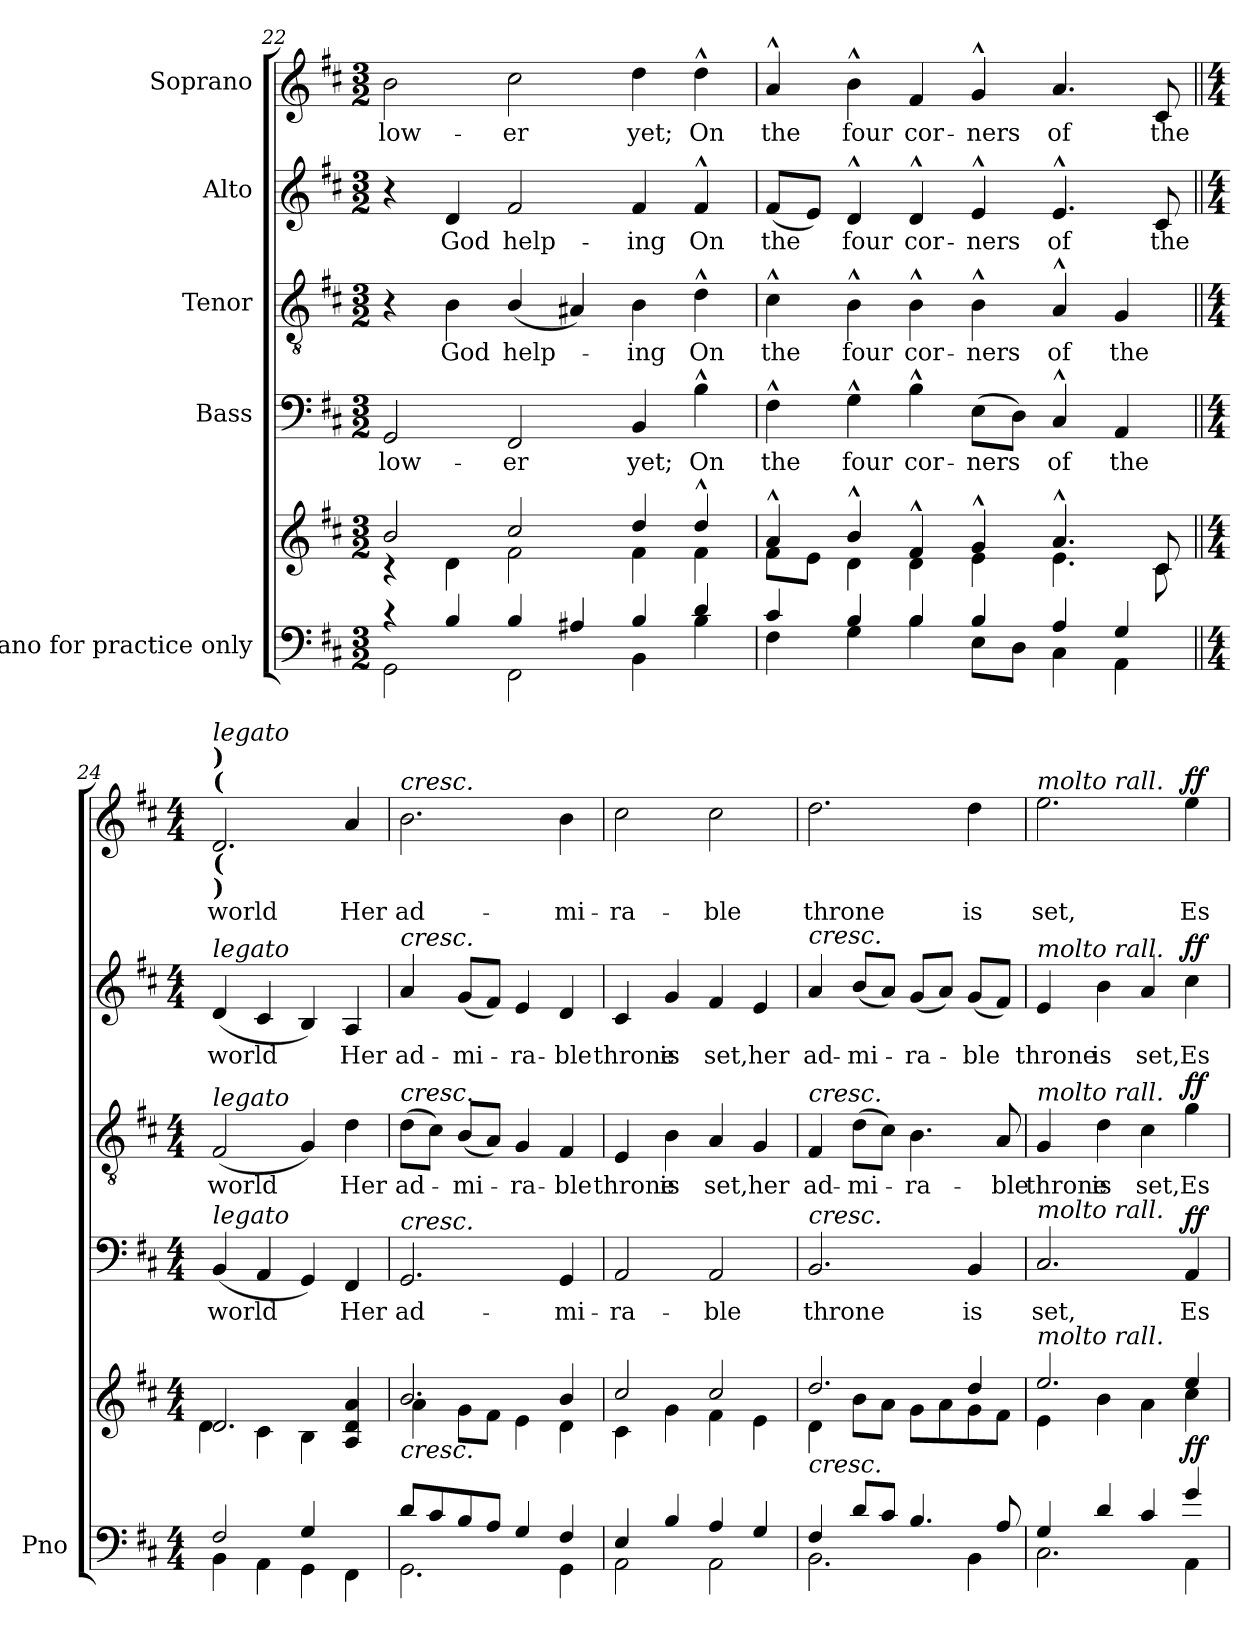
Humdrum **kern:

**kern	**kern	**dynam	**kern	**text	**dynam	**kern	**text	**dynam	**kern	**text	**dynam	**kern	**text	**dynam
*part5	*part5	*part5	*part4	*part4	*part4	*part3	*part3	*part3	*part2	*part2	*part2	*part1	*part1	*part1
*staff6	*staff5	*staff5/6	*staff4	*staff4	*staff4	*staff3	*staff3	*staff3	*staff2	*staff2	*staff2	*staff1	*staff1	*staff1
*I"Piano for practice only	*	*	*I"Bass	*	*	*I"Tenor	*	*	*I"Alto	*	*	*I"Soprano	*	*
*I'Pno	*	*	*	*	*	*	*	*	*	*	*	*	*	*
*clefF4	*clefG2	*	*clefF4	*	*	*clefGv2	*	*	*clefG2	*	*	*clefG2	*	*
*k[f#c#]	*k[f#c#]	*	*k[f#c#]	*	*	*k[f#c#]	*	*	*k[f#c#]	*	*	*k[f#c#]	*	*
*M3/2	*M3/2	*	*M3/2	*	*	*M3/2	*	*	*M3/2	*	*	*M3/2	*	*
=22	=22	=22	=22	=22	=22	=22	=22	=22	=22	=22	=22	=22	=22	=22
*^	*^	*	*	*	*	*	*	*	*	*	*	*	*	*
4r	2GG\	2b/	4r	.	2GG/	low-	.	4r	.	.	4r	.	.	2b\	low-	.
4B/	.	.	4d\	.	.	.	.	4B\	God	.	4d/	God	.	.	.	.
4B/	2FF#\	2cc#/	2f#\	.	2FF#/	-er	.	(4B/	help-	.	2f#/	help-	.	2cc#\	-er	.
4A#X/	.	.	.	.	.	.	.	4A#X/)	.	.	.	.	.	.	.	.
4B/	4BB\	4dd/	4f#\	.	4BB/	yet;	.	4B\	-ing	.	4f#/	-ing	.	4dd\	yet;	.
4d/	4B\	4dd^^/	4f#\	.	4B^^\	On	.	4d^^\	On	.	4f#^^/	On	.	4dd^^\	On	.
=23	=23	=23	=23	=23	=23	=23	=23	=23	=23	=23	=23	=23	=23	=23	=23	=23
4c#/	4F#\	4a^^/	8f#\L	.	4F#^^\	the	.	4c#^^\	the	.	(8f#/L	the	.	4a^^/	the	.
.	.	.	8e\J	.	.	.	.	.	.	.	8e/J)	.	.	.	.	.
4B/	4G\	4b^^/	4d\	.	4G^^\	four	.	4B^^\	four	.	4d^^/	four	.	4b^^\	four	.
4B/	4B\	4f#^^/	4d\	.	4B^^\	cor-	.	4B^^\	cor-	.	4d^^/	cor-	.	4f#/	cor-	.
4B/	8E\L	4g^^/	4e\	.	(8E\L	-ners	.	4B^^\	-ners	.	4e^^/	-ners	.	4g^^/	-ners	.
.	8D\J	.	.	.	8D\J)	.	.	.	.	.	.	.	.	.	.	.
4A/	4C#\	4.a^^/	4.e\	.	4C#^^/	of	.	4A^^/	of	.	4.e^^/	of	.	4.a/	of	.
4G/	4AA\	.	.	.	4AA/	the	.	4G/	the	.	.	.	.	.	.	.
.	.	8c#/	8c#\	.	.	.	.	.	.	.	8c#/	the	.	8c#/	the	.
=24||	=24||	=24||	=24||	=24||	=24||	=24||	=24||	=24||	=24||	=24||	=24||	=24||	=24||	=24||	=24||	=24||
*M4/4	*	*M4/4	*	*	*M4/4	*	*	*M4/4	*	*	*M4/4	*	*	*M4/4	*	*
!	!	!	!	!	!	!	!	!	!	!	!	!	!	!LO:TX:a:B:t=(	!	!
!	!	!	!	!	!	!	!	!	!	!	!	!	!	!LO:TX:a:B:t=)	!	!
!	!	!	!	!	!	!	!	!	!	!	!	!	!	!LO:TX:b:B:t=(	!	!
!	!	!	!	!	!	!	!	!	!	!	!	!	!	!LO:TX:b:B:t=)	!	!
!	!	!	!	!	!	!	!	!	!	!	!	!	!	!LO:TX:i:t=legato	!	!
!	!	!	!	!	!	!	!	!	!	!	!LO:TX:i:t=legato	!	!	!	!	!
!	!	!	!	!	!	!	!	!LO:TX:i:t=legato	!	!	!	!	!	!	!	!
!	!	!	!	!	!LO:TX:i:t=legato	!	!	!	!	!	!	!	!	!	!	!
2F#/	4BB\	2.d/	4d\	.	(4BB/	world	.	(2F#/	world	.	(4d/	world	.	2.d/	world	.
.	4AA\	.	4c#\	.	4AA/	.	.	.	.	.	4c#/	.	.	.	.	.
4G/	4GG\	.	4B\	.	4GG/)	.	.	4G/)	.	.	4B/)	.	.	.	.	.
4ryy	4FF#\	4A/ 4d/ 4a/	4ryy	.	4FF#/	Her	.	4d\	Her	.	4A/	Her	.	4a/	Her	.
=25	=25	=25	=25	=25	=25	=25	=25	=25	=25	=25	=25	=25	=25	=25	=25	=25
!	!	!	!	!	!	!	!	!	!	!	!	!	!	!LO:TX:a:i:t=cresc.	!	!
!	!	!	!	!	!	!	!	!	!	!	!LO:TX:a:i:t=cresc.	!	!	!	!	!
!	!	!	!	!	!	!	!	!LO:TX:a:i:t=cresc.	!	!	!	!	!	!	!	!
!	!	!	!	!	!LO:TX:a:i:t=cresc.	!	!	!	!	!	!	!	!	!	!	!
!	!	!LO:TX:b:i:t=cresc.	!	!	!	!	!	!	!	!	!	!	!	!	!	!
8d/L	2.GG\	2.b/	4a\	.	2.GG/	ad-	.	(8d\L	ad-	.	4a/	ad-	.	2.b\	ad-	.
8c#/	.	.	.	.	.	.	.	8c#\J)	.	.	.	.	.	.	.	.
8B/	.	.	8g\L	.	.	.	.	(8B/L	-mi-	.	(8g/L	-mi-	.	.	.	.
8A/J	.	.	8f#\J	.	.	.	.	8A/J)	.	.	8f#/J)	.	.	.	.	.
4G/	.	.	4e\	.	.	.	.	4G/	-ra-	.	4e/	-ra-	.	.	.	.
4F#/	4GG\	4b/	4d\	.	4GG/	-mi-	.	4F#/	-ble	.	4d/	-ble	.	4b\	-mi-	.
=26	=26	=26	=26	=26	=26	=26	=26	=26	=26	=26	=26	=26	=26	=26	=26	=26
4E/	2AA\	2cc#/	4c#\	.	2AA/	-ra-	.	4E/	throne	.	4c#/	throne	.	2cc#\	-ra-	.
4B/	.	.	4g\	.	.	.	.	4B\	is	.	4g/	is	.	.	.	.
4A/	2AA\	2cc#/	4f#\	.	2AA/	-ble	.	4A/	set,	.	4f#/	set,	.	2cc#\	-ble	.
4G/	.	.	4e\	.	.	.	.	4G/	her	.	4e/	her	.	.	.	.
=27	=27	=27	=27	=27	=27	=27	=27	=27	=27	=27	=27	=27	=27	=27	=27	=27
!	!	!	!	!	!	!	!	!	!	!	!LO:TX:a:i:t=cresc.	!	!	!	!	!
!	!	!	!	!	!	!	!	!LO:TX:a:i:t=cresc.	!	!	!	!	!	!	!	!
!	!	!	!	!	!LO:TX:a:i:t=cresc.	!	!	!	!	!	!	!	!	!	!	!
!	!	!LO:TX:b:i:t=cresc.	!	!	!	!	!	!	!	!	!	!	!	!	!	!
4F#/	2.BB\	2.dd/	4d\	.	2.BB/	throne	.	4F#/	ad-	.	4a/	ad-	.	2.dd\	throne	.
8d/L	.	.	8b\L	.	.	.	.	(8d\L	-mi-	.	(8b/L	-mi-	.	.	.	.
8c#/J	.	.	8a\J	.	.	.	.	8c#\J)	.	.	8a/J)	.	.	.	.	.
4.B/	.	.	8g\L	.	.	.	.	4.B\	-ra-	.	(8g/L	-ra-	.	.	.	.
.	.	.	8a\	.	.	.	.	.	.	.	8a/J)	.	.	.	.	.
.	4BB\	4dd/	8g\	.	4BB/	is	.	.	.	.	(8g/L	-ble	.	4dd\	is	.
8A/	.	.	8f#\J	.	.	.	.	8A/	-ble	.	8f#/J)	.	.	.	.	.
=28	=28	=28	=28	=28	=28	=28	=28	=28	=28	=28	=28	=28	=28	=28	=28	=28
!	!	!	!	!	!	!	!	!	!	!	!	!	!	!LO:TX:i:t=molto rall.	!	!
!	!	!	!	!	!	!	!	!	!	!	!LO:TX:i:t=molto rall.	!	!	!	!	!
!	!	!	!	!	!	!	!	!LO:TX:i:t=molto rall.	!	!	!	!	!	!	!	!
!	!	!	!	!	!LO:TX:i:t=molto rall.	!	!	!	!	!	!	!	!	!	!	!
!	!	!LO:TX:i:t=molto rall.	!	!	!	!	!	!	!	!	!	!	!	!	!	!
4G/	2.C#\	2.ee/	4e\	.	2.C#/	set,	.	4G/	throne	.	4e/	throne	.	2.ee\	set,	.
4d/	.	.	4b\	.	.	.	.	4d\	is	.	4b\	is	.	.	.	.
4c#/	.	.	4a\	.	.	.	.	4c#\	set,	.	4a/	set,	.	.	.	.
!	!	!	!	!LO:DY:b	!	!	!LO:DY:a	!	!	!LO:DY:a	!	!	!LO:DY:a	!	!	!LO:DY:a
4g/	4AA\	4ee/	4cc#\	ff	4AA/	Es-	ff	4g\	Es-	ff	4cc#\	Es-	ff	4ee\	Es-	ff
*v	*v	*	*	*	*	*	*	*	*	*	*	*	*	*	*	*
*	*v	*v	*	*	*	*	*	*	*	*	*	*	*	*	*
=	=	=	=	=	=	=	=	=	=	=	=	=	=	=
*-	*-	*-	*-	*-	*-	*-	*-	*-	*-	*-	*-	*-	*-	*-
